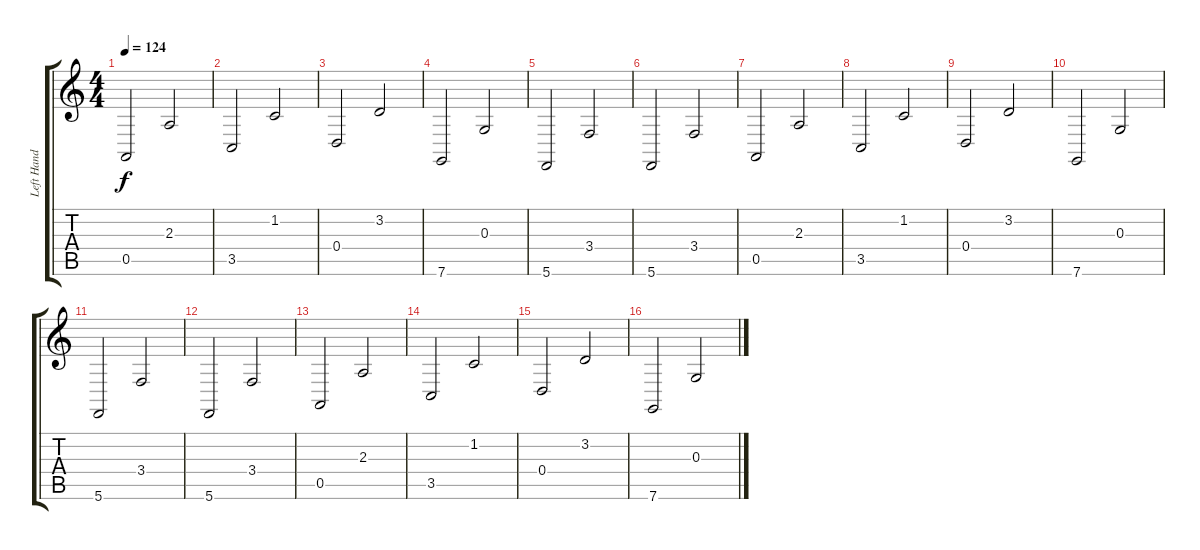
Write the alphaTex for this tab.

\track ("Left Hand" "Left Hand") {instrument acousticgrandpiano}
\staff {score tabs}
\tuning (E4 B3 G3 D3 A2 C2) {hide}
\ts (4 4)
\tempo 124
\clef g2
\ks c
0.5.2{dy f instrument acousticgrandpiano} 2.3.2 |
3.5.2 1.2.2 |
0.4.2 3.2.2 |
7.6.2 0.3.2 |
5.6.2 3.4.2 |
5.6.2 3.4.2 |
0.5.2 2.3.2 |
3.5.2 1.2.2 |
0.4.2 3.2.2 |
7.6.2 0.3.2 |
5.6.2 3.4.2 |
5.6.2 3.4.2 |
0.5.2 2.3.2 |
3.5.2 1.2.2 |
0.4.2 3.2.2 |
7.6.2 0.3.2
